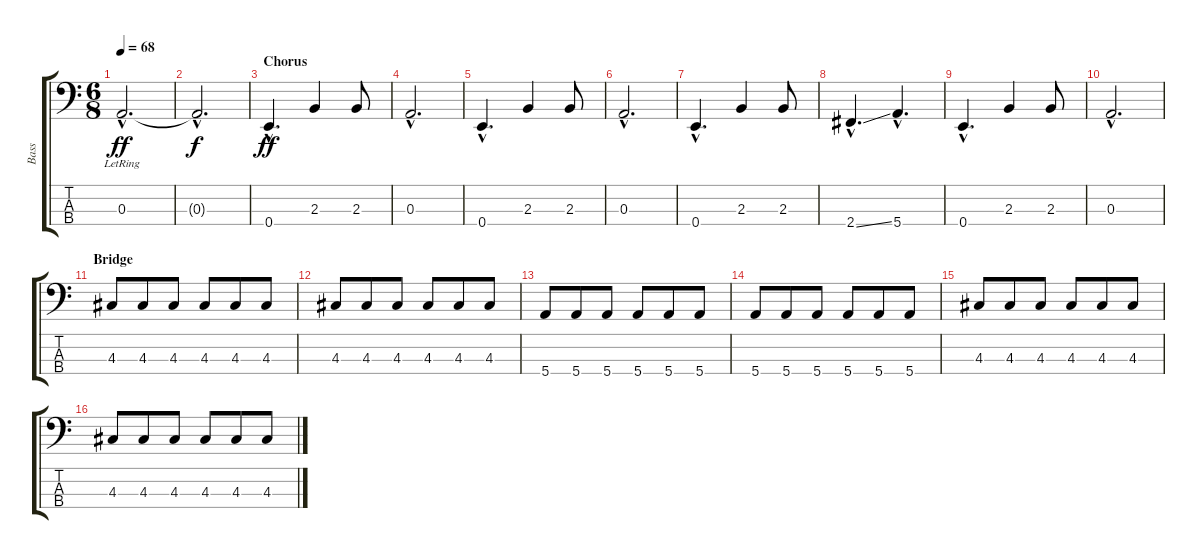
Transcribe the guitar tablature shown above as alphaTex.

\track ("Bass" "Bass") {instrument electricbassfinger}
\staff {score tabs}
\tuning (G2 D2 A1 E1) {hide}
\ts (6 8)
\tempo 68
\clef f4
\ks c
0.3{hac lr}.2{d dy ff} |
0.3{hac t}.2{d dy f} |
\section ("" "Chorus")
0.4{hac}.4{d dy ff} 2.3.4 2.3.8 |
0.3{hac}.2{d} |
0.4{hac}.4{d} 2.3.4 2.3.8 |
0.3{hac}.2{d} |
0.4{hac}.4{d} 2.3.4 2.3.8 |
2.4{ss hac}.4{d} 5.4{hac}.4{d} |
0.4{hac}.4{d} 2.3.4 2.3.8 |
0.3{hac}.2{d} |
\section ("" "Bridge")
4.3.8 4.3.8 4.3.8 4.3.8 4.3.8 4.3.8 |
4.3.8 4.3.8 4.3.8 4.3.8 4.3.8 4.3.8 |
5.4.8 5.4.8 5.4.8 5.4.8 5.4.8 5.4.8 |
5.4.8 5.4.8 5.4.8 5.4.8 5.4.8 5.4.8 |
4.3.8 4.3.8 4.3.8 4.3.8 4.3.8 4.3.8 |
4.3.8 4.3.8 4.3.8 4.3.8 4.3.8 4.3.8
